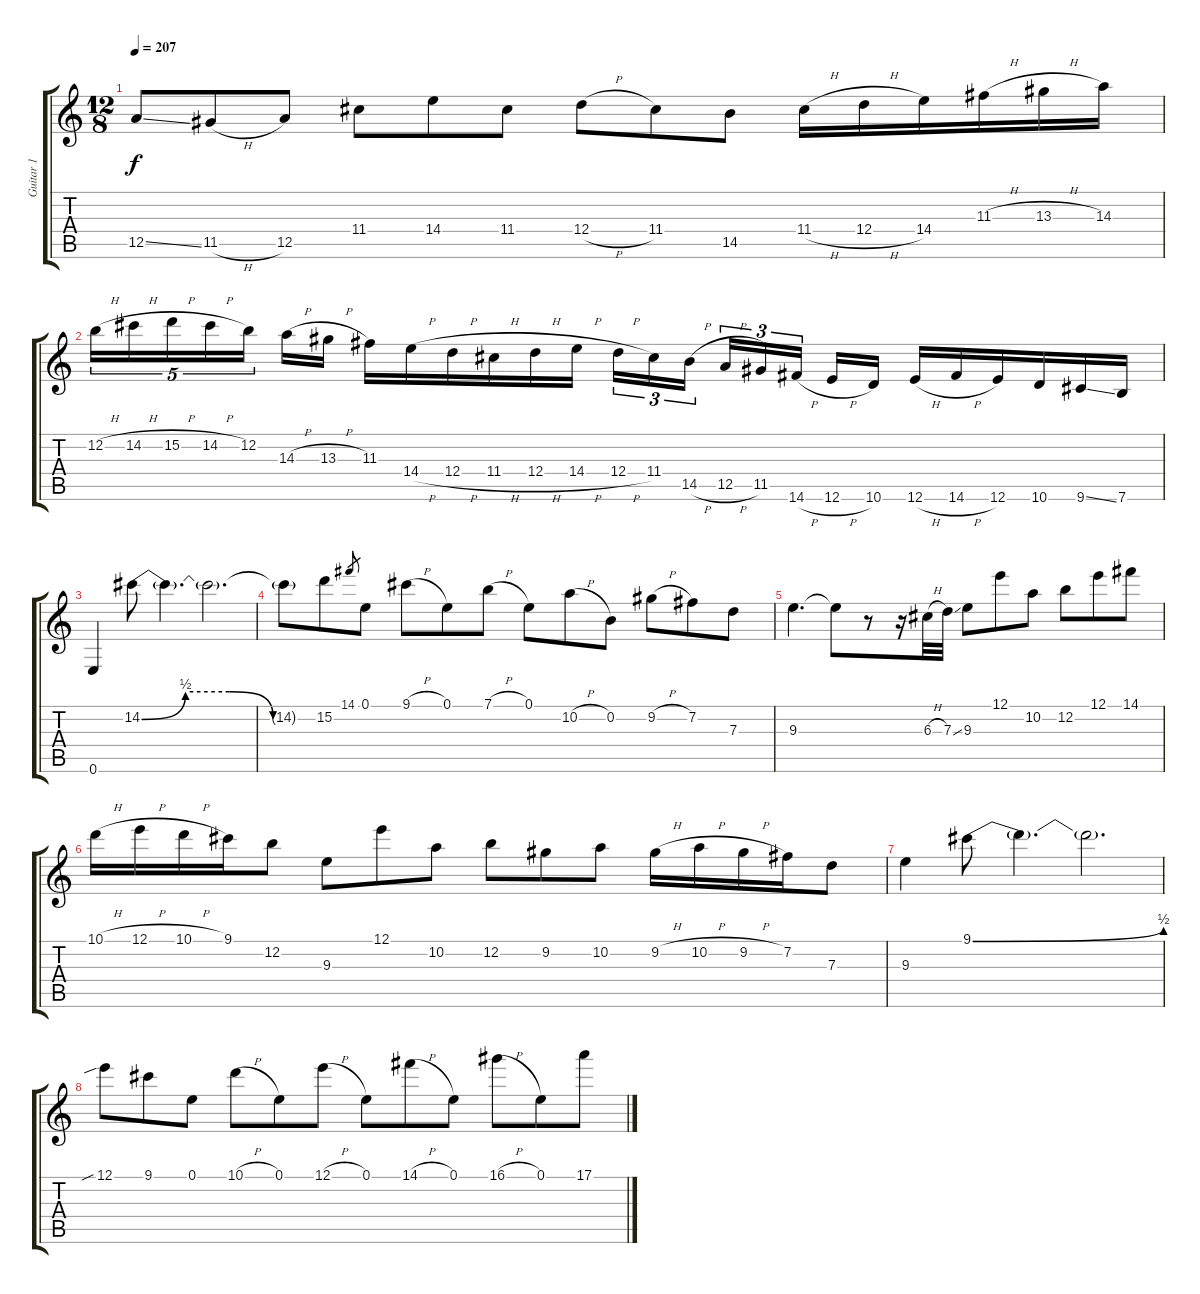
\track ("Guitar 1" "Guitar 1") {instrument distortionguitar}
\staff {score tabs}
\tuning (E4 B3 G3 D3 A2 E2) {hide}
\ts (12 8)
\tempo 207
\clef g2
\ks c
12.5{ss}.8{dy f} 11.5{h}.8 12.5.8 11.4.8 14.4.8 11.4.8 12.4{h}.8 11.4.8 14.5.8 11.4{h}.16 12.4{h}.16 14.4.16 11.3{h}.16 13.3{h}.16 14.3.16 |
12.2{h}.16{tu (5 4)} 14.2{h}.16{tu (5 4)} 15.2{h}.16{tu (5 4)} 14.2{h}.16{tu (5 4)} 12.2.16{tu (5 4) beam splitsecondary} 14.3{h}.16 13.3{h}.16 11.3.16 14.4{h}.16 12.4{h}.16 11.4{h}.16 12.4{h}.16 14.4{h}.16 12.4{h}.16{tu (3 2)} 11.4.16{tu (3 2)} 14.5{h}.16{tu (3 2) beam splitsecondary} 12.5{h}.16{tu (3 2)} 11.5.16{tu (3 2)} 14.6{h}.16{tu (3 2) beam splitsecondary} 12.6{h}.16 10.6.16 12.6{h}.16 14.6{h}.16 12.6.16 10.6.16 9.6{ss}.16 7.6.16 |
0.6.4 14.2{be (custom 0 0 15 2 30 2 45 0 60 0)}.8 14.2{t}.4{d} 14.2{t}.2{d} |
14.2{t}.8 15.2.8 14.1.8{gr} 0.1.8 9.1{h}.8 0.1.8 7.1{h}.8 0.1.8 10.2{h}.8 0.2.8 9.2{h}.8 7.2.8 7.3.8 |
9.3.4{d} 9.3{t}.8 r.8 r.16 6.3{h}.32 7.3{ss}.32 9.3.8 12.1.8 10.2.8 12.2.8 12.1.8 14.1.8 |
10.1{h}.16 12.1{h}.16 10.1{h}.16 9.1.16 12.2.8 9.3.8 12.1.8 10.2.8 12.2.8 9.2.8 10.2.8 9.2{h}.16 10.2{h}.16 9.2{h}.16 7.2.16 7.3.8 |
9.3.4 9.1{be (bend 0 0 60 2)}.8 9.1{t}.4{d} 9.1{t}.2{d} |
12.1{sib}.8 9.1.8 0.1.8 10.1{h}.8 0.1.8 12.1{h}.8 0.1.8 14.1{h}.8 0.1.8 16.1{h}.8 0.1.8 17.1.8
